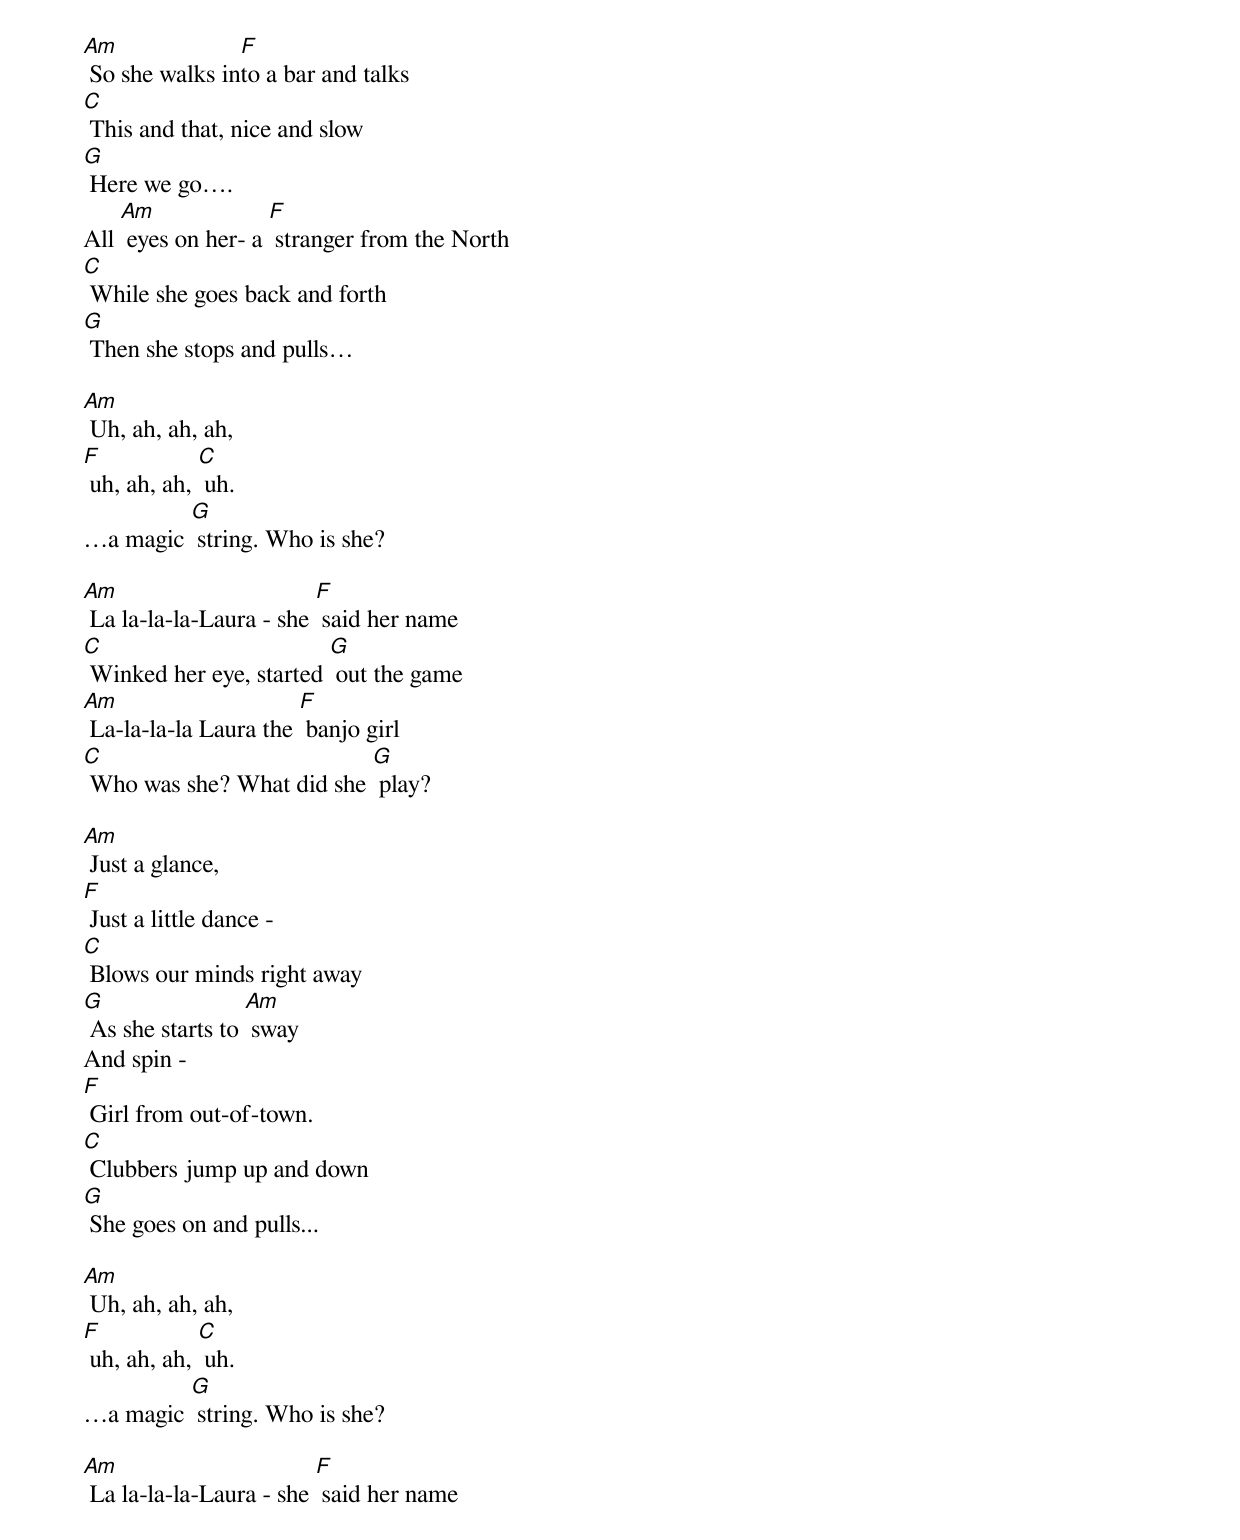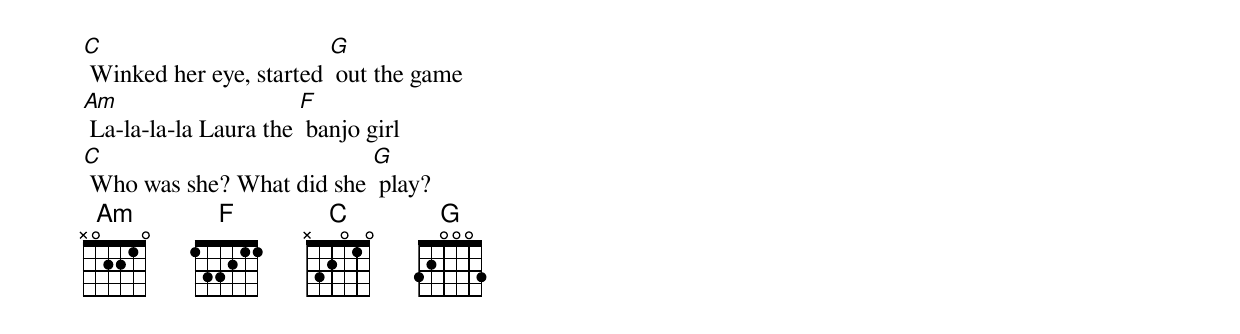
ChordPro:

[Am] So she walks in[F]to a bar and talks
[C] This and that, nice and slow
[G] Here we go….
All [Am] eyes on her- a [F] stranger from the North
[C] While she goes back and forth
[G] Then she stops and pulls…

[Am] Uh, ah, ah, ah,
[F] uh, ah, ah, [C] uh.
…a magic [G] string. Who is she?

[Am] La la-la-la-Laura - she [F] said her name
[C] Winked her eye, started [G] out the game
[Am] La-la-la-la Laura the [F] banjo girl
[C] Who was she? What did she [G] play?

[Am] Just a glance,
[F] Just a little dance -
[C] Blows our minds right away
[G] As she starts to [Am] sway
And spin -
[F] Girl from out-of-town.
[C] Clubbers jump up and down
[G] She goes on and pulls...

[Am] Uh, ah, ah, ah,
[F] uh, ah, ah, [C] uh.
…a magic [G] string. Who is she?

[Am] La la-la-la-Laura - she [F] said her name
[C] Winked her eye, started [G] out the game
[Am] La-la-la-la Laura the [F] banjo girl
[C] Who was she? What did she [G] play?
